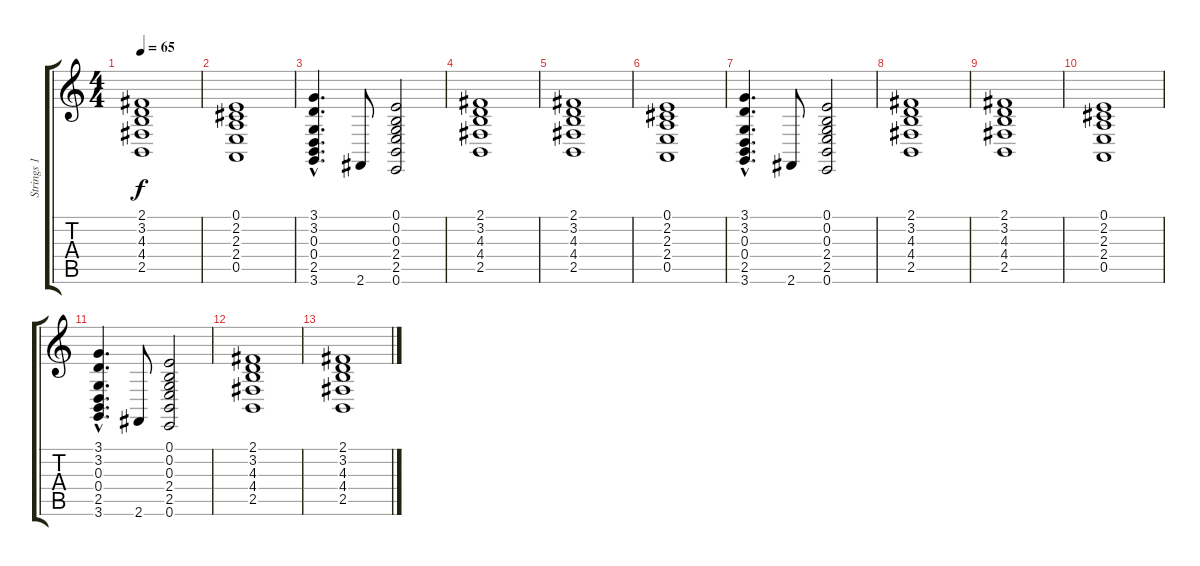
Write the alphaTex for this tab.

\track ("Strings 1" "Strings 1") {instrument synthstrings1}
\staff {score tabs}
\tuning (E4 B3 G3 D3 A2 E2) {hide}
\ts (4 4)
\tempo 65
\clef g2
\ks c
(2.1 3.2 4.3 4.4 2.5).1{dy f} |
(0.1 2.2 2.3 2.4 0.5).1 |
(3.1{hac} 3.2{hac} 0.3{hac} 0.4{hac} 2.5{hac} 3.6{hac}).4{d} 2.6.8 (0.1 0.2 0.3 2.4 2.5 0.6).2 |
(2.1 3.2 4.3 4.4 2.5).1 |
(2.1 3.2 4.3 4.4 2.5).1 |
(0.1 2.2 2.3 2.4 0.5).1 |
(3.1{hac} 3.2{hac} 0.3{hac} 0.4{hac} 2.5{hac} 3.6{hac}).4{d} 2.6.8 (0.1 0.2 0.3 2.4 2.5 0.6).2 |
(2.1 3.2 4.3 4.4 2.5).1 |
(2.1 3.2 4.3 4.4 2.5).1 |
(0.1 2.2 2.3 2.4 0.5).1{volume 5} |
(3.1{hac} 3.2{hac} 0.3{hac} 0.4{hac} 2.5{hac} 3.6{hac}).4{d} 2.6.8 (0.1 0.2 0.3 2.4 2.5 0.6).2 |
(2.1 3.2 4.3 4.4 2.5).1{volume 0} |
(2.1 3.2 4.3 4.4 2.5).1
